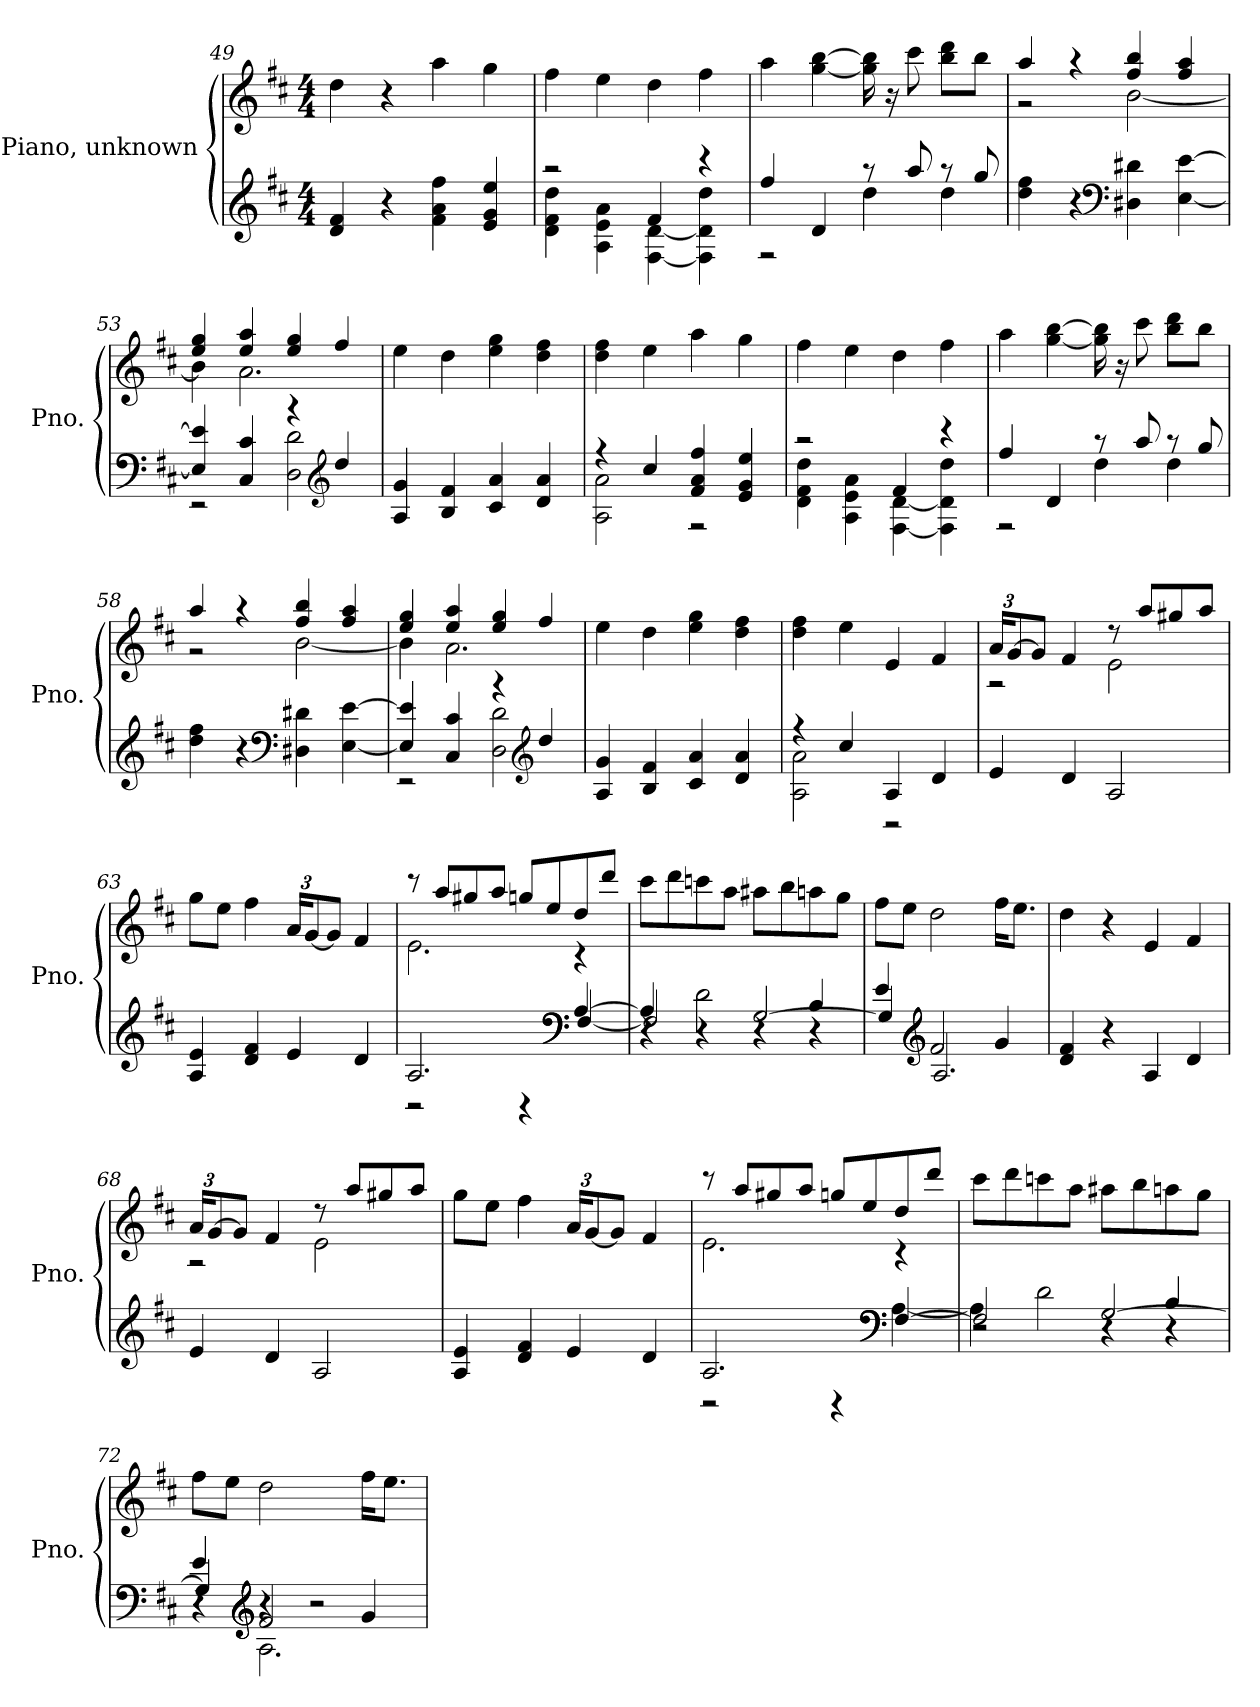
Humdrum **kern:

**kern	**kern
*part1	*part1
*staff2	*staff1
*I"Piano, unknown	*
*I'Pno.	*
*clefG2	*clefG2
*k[f#c#]	*k[f#c#]
*M4/4	*M4/4
=49	=49
4d/ 4f#/	4dd\
4r	4r
4f#\ 4a\ 4ff#\	4aa\
4e/ 4g/ 4ee/	4gg\
!!LO:LB:g=z
=50	=50
*^	*
2r	4d\ 4f#\ 4dd\	4ff#\
.	4A\ 4e\ 4a\	4ee\
4f#/	[4F#\ [4d\	4dd\
4r	4F#\] 4d\] 4dd\	4ff#\
=51	=51	=51
4ff#/	2r	4aa\
4d/	.	[4gg\ [4bb\
8r	4dd\	16gg\] 16bb\]
.	.	16r
8aa/	.	8ccc#\
8r	4dd\	8bb\ 8ddd\L
8gg/	.	8bb\J
*v	*v	*
=52	=52
*	*^
4dd\ 4ff#\	4aa/	2r
4r	4r	.
*clefF4	*	*
4D#X\ 4d#X\	4ff#/ 4bb/	[2b\
[4E\ [4e\	4ff#/ 4aa/	.
=53	=53	=53
*^	*	*
4E/] 4e/]	2r	4ee/ 4gg/	4b\]
4C#/ 4c#/	.	4ee/ 4aa/	2.a\
4r	2D\ 2d\	4ee/ 4gg/	.
*clefG2	*	*	*
4dd/	.	4ff#/	.
*v	*v	*	*
*	*v	*v
=54	=54
4A/ 4g/	4ee\
4B/ 4f#/	4dd\
4c#/ 4a/	4ee\ 4gg\
4d/ 4a/	4dd\ 4ff#\
=55	=55
*^	*
4r	2A\ 2a\	4dd\ 4ff#\
4cc#/	.	4ee\
4f#/ 4a/ 4ff#/	2r	4aa\
4e/ 4g/ 4ee/	.	4gg\
!!LO:LB:g=z
=56	=56	=56
2r	4d\ 4f#\ 4dd\	4ff#\
.	4A\ 4e\ 4a\	4ee\
4f#/	[4F#\ [4d\	4dd\
4r	4F#\] 4d\] 4dd\	4ff#\
=57	=57	=57
4ff#/	2r	4aa\
4d/	.	[4gg\ [4bb\
8r	4dd\	16gg\] 16bb\]
.	.	16r
8aa/	.	8ccc#\
8r	4dd\	8bb\ 8ddd\L
8gg/	.	8bb\J
*v	*v	*
=58	=58
*	*^
4dd\ 4ff#\	4aa/	2r
4r	4r	.
*clefF4	*	*
4D#X\ 4d#X\	4ff#/ 4bb/	[2b\
[4E\ [4e\	4ff#/ 4aa/	.
=59	=59	=59
*^	*	*
4E/] 4e/]	2r	4ee/ 4gg/	4b\]
4C#/ 4c#/	.	4ee/ 4aa/	2.a\
4r	2D\ 2d\	4ee/ 4gg/	.
*clefG2	*	*	*
4dd/	.	4ff#/	.
*v	*v	*	*
*	*v	*v
=60	=60
4A/ 4g/	4ee\
4B/ 4f#/	4dd\
4c#/ 4a/	4ee\ 4gg\
4d/ 4a/	4dd\ 4ff#\
=61	=61
*^	*
4r	2A\ 2a\	4dd\ 4ff#\
4cc#/	.	4ee\
4A/	2r	4e/
4d/	.	4f#/
*v	*v	*
!!LO:LB:g=z
=62	=62
*	*Xbrackettup
*	*^
4e/	24a/KL	2r
.	[12g/	.
.	8g/J]	.
4d/	4f#/	.
2A/	8r	2e\
.	8aa/L	.
.	8gg#X/	.
.	8aa/J	.
*	*v	*v
=63	=63
4A/ 4e/	8gg\L
.	8ee\J
4d/ 4f#/	4ff#\
4e/	24a/KL
.	[12g/
.	8g/J]
4d/	4f#/
=64	=64
*^	*^
2.A/	2r	8r	2.e\
.	.	8aa/L	.
.	.	8gg#X/	.
.	.	8aa/J	.
.	4r	8ggn/L	.
.	.	8ee/	.
*clefF4	*	*	*
[4A/	[4F#/	8dd/	4r
.	.	8ddd/J	.
*	*	*v	*v
=65	=65	=65
*	*^	*
4A/]	4r	2F#/]	8ccc#\L
.	.	.	8ddd\
4r	2d\	.	8cccn\
.	.	.	8aa\J
4r	.	[2G/	8aa#X\L
.	.	.	8bb\
4B/	4r	.	8aan\
.	.	.	8gg\J
*	*v	*v	*
!!LO:LB:g=z
=66	=66	=66
4e/	4G/]	8ff#\L
.	.	8ee\J
*clefG2	*	*
2f#/	2.A/	2dd\
4g/	.	16ff#\KL
.	.	8.ee\J
*v	*v	*
=67	=67
4d/ 4f#/	4dd\
4r	4r
4A/	4e/
4d/	4f#/
=68	=68
*	*^
4e/	24a/KL	2r
.	[12g/	.
.	8g/J]	.
4d/	4f#/	.
2A/	8r	2e\
.	8aa/L	.
.	8gg#X/	.
.	8aa/J	.
*	*v	*v
=69	=69
4A/ 4e/	8gg\L
.	8ee\J
4d/ 4f#/	4ff#\
4e/	24a/KL
.	[12g/
.	8g/J]
4d/	4f#/
=70	=70
*^	*^
2.A/	2r	8r	2.e\
.	.	8aa/L	.
.	.	8gg#X/	.
.	.	8aa/J	.
.	4r	8ggn/L	.
.	.	8ee/	.
*clefF4	*	*	*
[4F#/	[4A\	8dd/	4r
.	.	8ddd/J	.
*	*	*v	*v
!!LO:LB:g=z
=71	=71	=71
*	*^	*
2F#/]	4A\]	2r	8ccc#\L
.	.	.	8ddd\
.	2d\	.	8cccn\
.	.	.	8aa\J
4r	.	[2G/	8aa#X\L
.	.	.	8bb\
4B/	4r	.	8aan\
.	.	.	8gg\J
=72	=72	=72	=72
4e/	4r	4G/]	8ff#\L
.	.	.	8ee\J
*clefG2	*	*	*
2f#/	2.A\	4r	2dd\
.	.	2r	.
4g/	.	.	16ff#\KL
.	.	.	8.ee\J
*v	*v	*v	*
=	=
*-	*-
